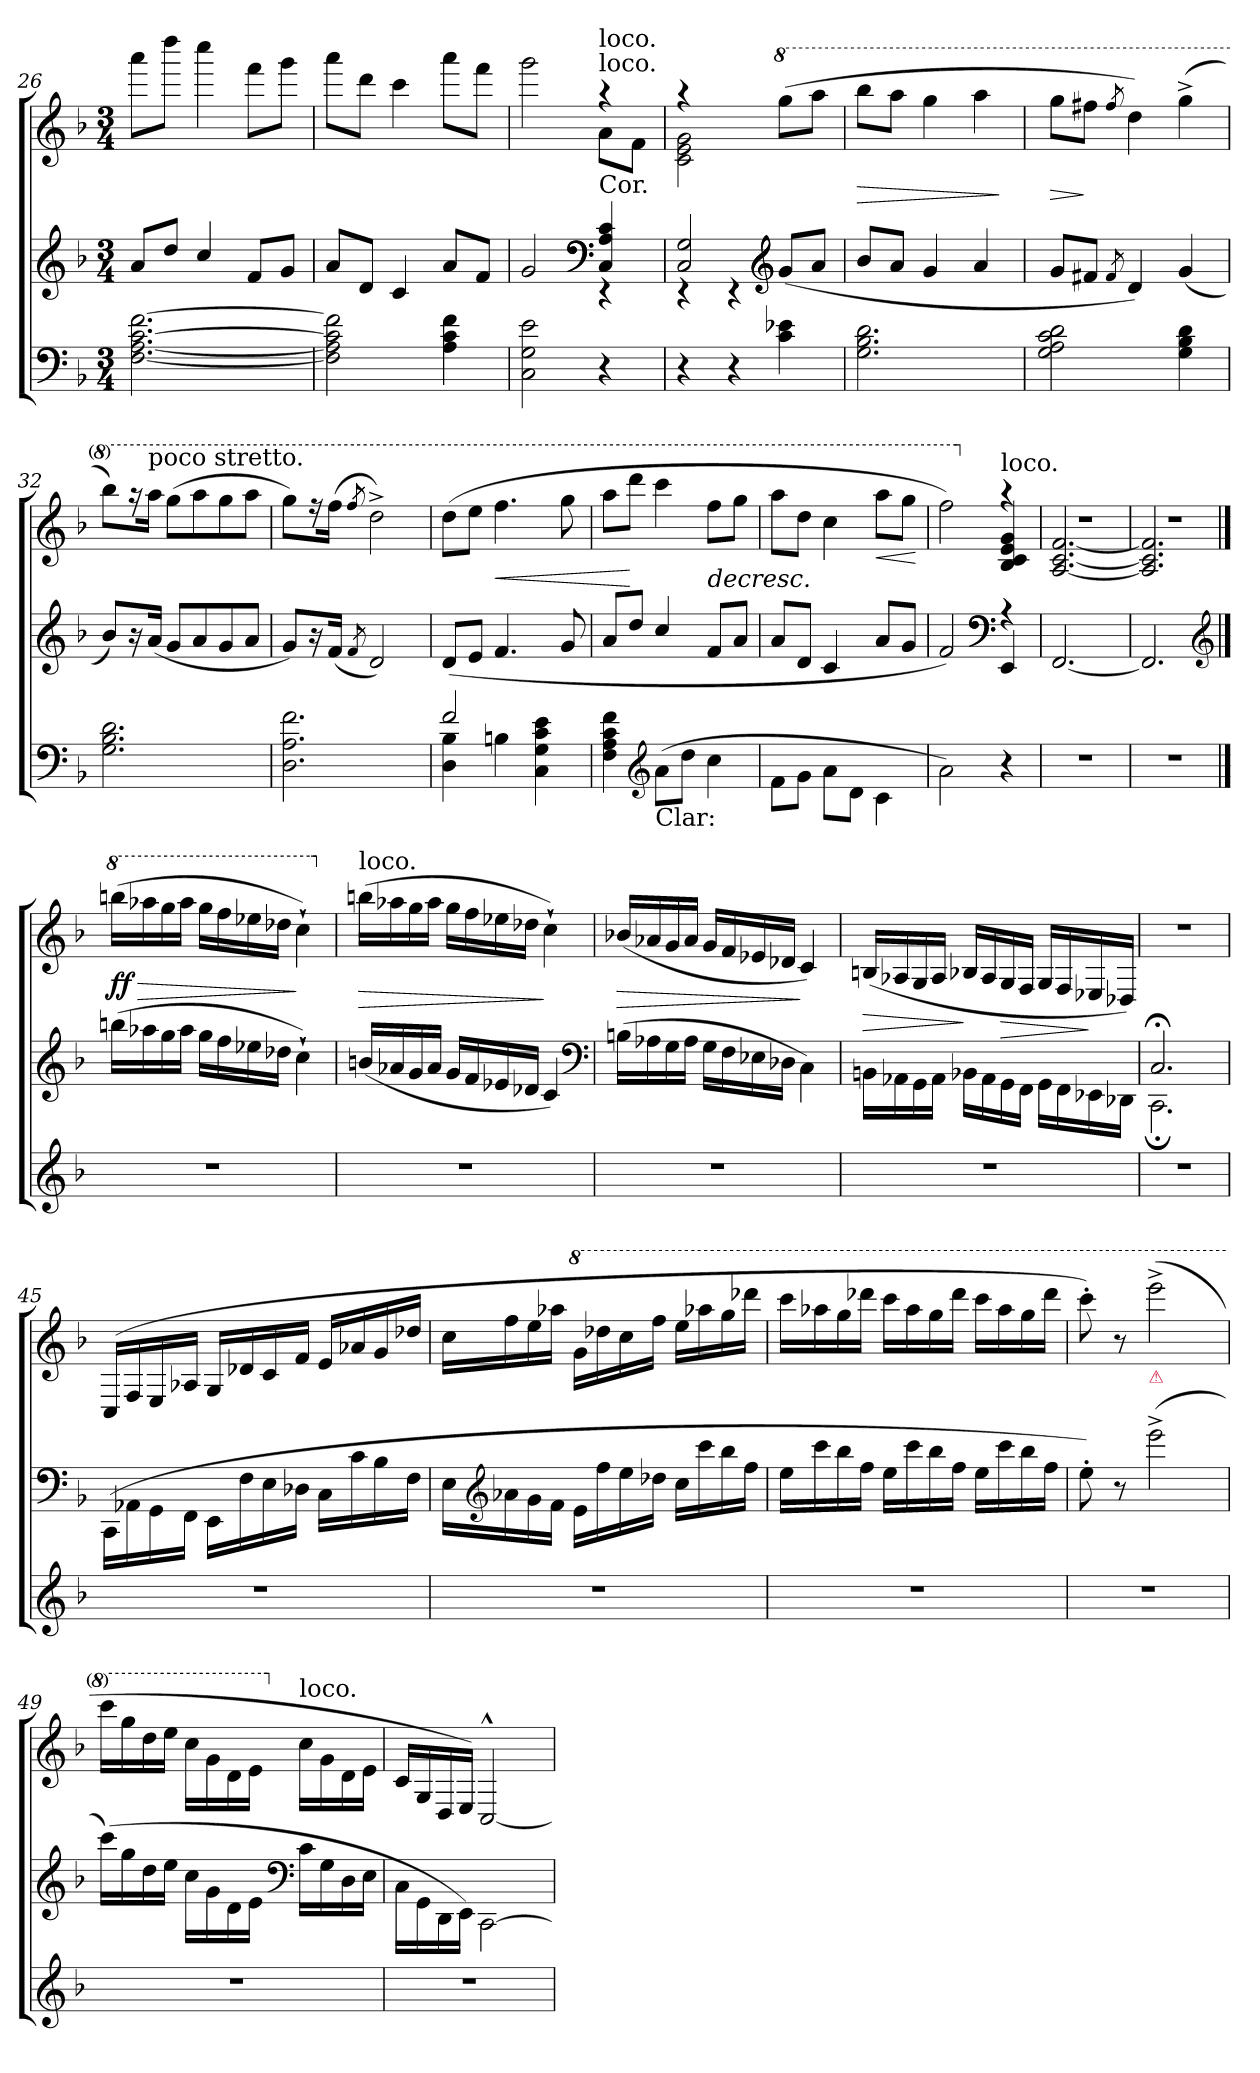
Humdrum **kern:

**kern	**kern	**kern	**dynam
*part2	*part1	*part1	*part1
*staff3	*staff2	*staff1	*staff1/2
*clefF4	*clefG2	*clefG2	*
*k[b-]	*k[b-]	*k[b-]	*
*F:	*F:	*F:	*
*M3/4	*M3/4	*M3/4	*
=26	=26	=26	=26
[2.F! [2.A! [2.c! [2.f!	8a/L	8aaaL	.
.	8dd/J	8ddddJ	.
.	4cc/	4cccc	.
.	8fL	8fffL	.
.	8gJ	8gggJ	.
=27	=27	=27	=27
2F!] 2A!] 2c!] 2f!]	8aL	8aaaL	.
.	8dJ	8dddJ	.
.	4c	4ccc	.
4A! 4c! 4f!	8aL	8aaaL	.
.	8fJ	8fffJ	.
=28	=28	=28	=28
*	*^	*^	*
2C! 2G! 2e!	2ryy	2g/	2ggg\	2rAyy	.
*	*clefF4	*	*	*	*
!	!	!	!LO:TX:a:t=loco.	!	!
!	!	!	!LO:TX:a:t=loco.	!	!
!	!	!	!LO:TX:b:t=Cor.	!	!
4r	4C! 4A! 4c!	4r	4raa	8a!\L	.
.	.	.	.	8f!\J	.
=29	=29	=29	=29	=29	=29
4r	2C! 2G!	4rEE	4raa	2c! 2e! 2g!	.
4r	.	4rEE	4rcccyy	.	.
*	*clefG2	*	*	*	*
*	*	*	*8va	*	*
4c! 4e-X!	4rcccyy	(8g/L	(8ggg\L	4rAyy	.
.	.	8a/J	8aaaJ	.	.
*	*v	*v	*	*	*
*	*	*v	*v	*
=30	=30	=30	=30
2.G! 2.B-! 2.d!	8b-L	8bbb-L	>
.	8aJ	8aaaJ	.
.	4g	4ggg	.
.	4a	4aaa	.
.	.	.	]
=31	=31	=31	=31
2G! 2A! 2c! 2d!	8gL	8gggL	>
.	8f#XJ	8fff#XJ	]
.	8qf#/	8qfff#/	.
.	4d)	4ddd)	.
4G! 4B-! 4d!	(4g	(4ggg^<	.
=32	=32	=32	=32
2.G! 2.B-! 2.d!	8b-L)	8bbb-L)	.
.	16r	16r	.
!	!	!LO:TX:a:t=poco stretto.	!
.	(16aJk	16aaaJk	.
.	8gL	(8gggL	.
.	8a	8aaa	.
.	8g	8ggg	.
.	8aJ	8aaaJ	.
=33	=33	=33	=33
2.D! 2.A! 2.f!	8gL)	8gggL)	.
.	16r	16r	.
.	(16fJk	(16fffJk	.
.	8qf/	8qfff/	.
.	2d)	2ddd^<)	.
=34	=34	=34	=34
*^	*	*	*
2f!	4D! 4B-!	(<8dL	(8dddL	.
.	.	8eJ	8eeeJ	.
.	4Bn!	4.f	4.fff	<
4ryy	4C! 4G! 4c! 4e!	.	.	.
.	.	8g	8ggg	.
*v	*v	*	*	*
=35	=35	=35	=35
4F! 4A! 4c! 4f!	8a/L	8aaaL	.
.	8dd/J	8ddddJ	[
*clefG2	*	*	*
!LO:TX:b:t=Clar&colon;	!	!	!
(>8a!\L	4cc/	4cccc	.
8dd!\J	.	.	.
4cc!	8fL	8fffL	>
.	8aJ	8gggJ	.
=36	=36	=36	=36
8f!\L	8aL	8aaaL	.
8g!\J	8dJ	8dddJ	.
8a!\L	4c	4ccc	.
8d!\J	.	.	.
!	!	!	!LO:HP:b
4c!\	8aL	8aaaL	<
.	8gJ	8gggJ	]
.	.	.	[
=37	=37	=37	=37
*	*^	*^	*
2a!\)	2f)	2rFyy	2fff\)	2rFyy	.
*	*clefF4	*	*	*	*
*	*	*	*X8va	*	*
!	!	!	!LO:TX:a:t=loco.	!	!
4r	4rA	4EE!/	4raa	4B-!/ 4c!/ 4e!/ 4g!/	.
=38	=38	=38	=38	=38	=38
!	!LO:N:vis=2	!	!	!	!
*	*v	*v	*	*	*
2.r	[2.FF!	2.r	[2.A!/ [2.c!/ [2.f!/	.
=39	=39	=39	=39	=39
2.r	2.FF!]	2.r	2.A!]/ 2.c!]/ 2.f!]/	.
*	*	*v	*v	*
*	*clefG2	*	*
==40	==40	==40	==40
*	*	*8va	*
*	*	*MM69	*
2.r	(16bbnLL	(16bbbnLL	> ff
.	16aa-X	16aaa-X	.
.	16gg	16ggg	.
.	16aa-JJ	16aaa-JJ	.
.	16ggLL	16gggLL	.
.	16ff	16fff	.
.	16ee-X	16eee-X	.
.	16dd-XJJ	16ddd-XJJ	.
.	4cc`>)	4ccc`>)	]
=41	=41	=41	=41
*	*	*X8va	*
!	!	!LO:TX:a:t=loco.	!
2.r	(16bnLL	(16bbnLL	>
.	16a-X	16aa-X	.
.	16g	16gg	.
.	16a-JJ	16aa-JJ	.
.	16gLL	16ggLL	.
.	16f	16ff	.
.	16e-X	16ee-X	.
.	16d-XJJ	16dd-XJJ	.
.	4c)	4cc`>)	]
*	*clefF4	*	*
=42	=42	=42	=42
2.r	(>16BnLL	(16b-XLL	>
.	16A-X	16a-X	.
.	16G	16g	.
.	16A-JJ	16a-JJ	.
.	16GLL	16gLL	.
.	16F	16f	.
.	16E-X	16e-X	.
.	16D-XJJ	16d-XJJ	.
.	4C\)	4c)	]
=43	=43	=43	=43
2.r	16BBn\LL	(>16Bn/LL	>
.	16AA-X\	16A-X	.
.	16GG\	16G/	.
.	16AA-\JJ	16A-/JJ	.
.	16BB-X\LL	16B-XLL	]
.	16AA-\	16A-/	.
.	16GG\	16G/	>
.	16FF\JJ	16F/JJ	.
.	16GG\LL	16G/LL	.
.	16FF\	16F/	.
.	16EE-X\	16E-X/	]
.	16DD-X\JJ	16D-XJJ)	.
=44	=44	=44	=44
*	*^	*	*
2.r	2.C;<	2.CC;<	2.r	.
*	*v	*v	*	*
=45	=45	=45	=45
2.r	(<16CC\LL	(>16C/LL	.
.	16AA-X\	16F/	.
.	16GG\	16E/	.
.	16FF\JJ	16A-XJJ	.
.	16EE\LL	16G/LL	.
.	16F\	16d-X	.
.	16E\	16c	.
.	16D-X\JJ	16fJJ	.
.	16CLL	16eLL	.
.	16c	16a-X	.
.	16B-	16g	.
.	16FJJ	16dd-XJJ	.
=46	=46	=46	=46
2.r	16E\LL	16ccLL	.
*	*clefG2	*	*
.	16a-X\	16ff	.
.	16g\	16ee	.
.	16f\JJ	16aa-XJJ	.
*	*	*8va	*
.	16eLL	16ggLL	.
.	16ff	16ddd-X	.
.	16ee	16ccc	.
.	16dd-XJJ	16fffJJ	.
.	16ccLL	16eeeLL	.
.	16ccc	16aaa-X	.
.	16bb-	16ggg	.
.	16ffJJ	16dddd-XJJ	.
=47	=47	=47	=47
2.r	16eeLL	16ccccLL	.
.	16ccc	16aaa-X	.
.	16bb-	16ggg	.
.	16ffJJ	16dddd-XJJ	.
.	16eeLL	16ccccLL	.
.	16ccc	16aaa-	.
.	16bb-	16ggg	.
.	16ffJJ	16dddd-JJ	.
.	16eeLL	16ccccLL	.
.	16ccc	16aaa-	.
.	16bb-	16ggg	.
.	16ffJJ	16dddd-JJ	.
=48	=48	=48	=48
2.r	8ee'>)	8cccc'>)	.
.	8r	8r	.
!	!	!LO:TX:b:color=crimson:t=⚠	!
.	(2eee^<	(2eeee^<	.
=49	=49	=49	=49
2.r	(<16cccLL)	16ccccLL	.
.	16gg	16ggg	.
.	16dd	16ddd	.
.	16eeJJ	16eeeJJ	.
.	16cc\LL	16ccc\LL	.
.	16g\	16gg\	.
.	16d\	16dd\	.
.	16e\JJ	16ee\JJ	.
*	*clefF4	*	*
*	*	*X8va	*
!	!	!LO:TX:a:t=loco.	!
.	16cLL	16cc\LL	.
.	16G	16g\	.
.	16D	16d\	.
.	16EJJ	16e\JJ	.
=50	=50	=50	=50
2.r	16C\LL	16c/LL	.
.	16GG\	16G/	.
.	16DD\	16D/	.
.	16EE\JJ)	16E/JJ)	.
.	[2CC\	[2C^^>/	.
=	=	=	=
*-	*-	*-	*-
